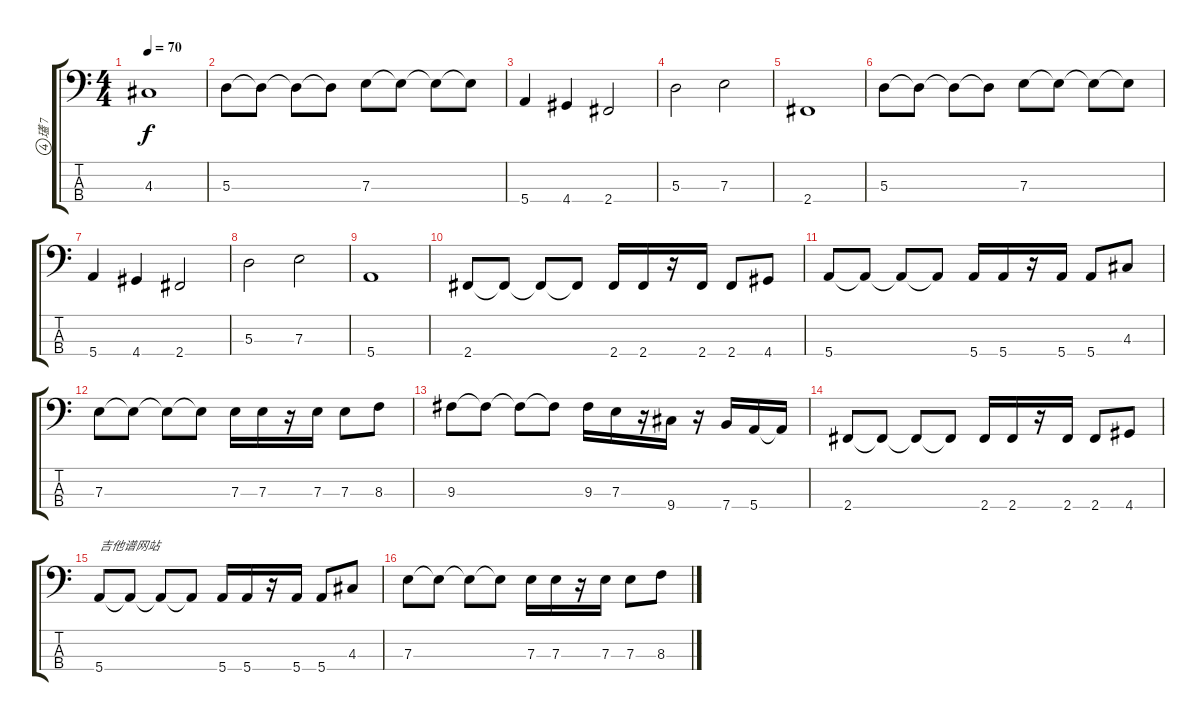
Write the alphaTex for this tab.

\track ("瓂 7" "瓂 7") {instrument electricbassfinger}
\staff {score tabs}
\tuning (G2 D2 A1 E1) {hide}
\ts (4 4)
\tempo 70
\clef f4
\ks c
4.3.1{dy f} |
5.3.8 5.3{t}.8 5.3{t}.8 5.3{t}.8 7.3.8 7.3{t}.8 7.3{t}.8 7.3{t}.8 |
5.4.4 4.4.4 2.4.2 |
5.3.2 7.3.2 |
2.4.1 |
5.3.8 5.3{t}.8 5.3{t}.8 5.3{t}.8 7.3.8 7.3{t}.8 7.3{t}.8 7.3{t}.8 |
5.4.4 4.4.4 2.4.2 |
5.3.2 7.3.2 |
5.4.1 |
2.4.8 2.4{t}.8 2.4{t}.8 2.4{t}.8 2.4.16 2.4.16 r.16 2.4.16 2.4.8 4.4.8 |
5.4.8 5.4{t}.8 5.4{t}.8 5.4{t}.8 5.4.16 5.4.16 r.16 5.4.16 5.4.8 4.3.8 |
7.3.8 7.3{t}.8 7.3{t}.8 7.3{t}.8 7.3.16 7.3.16 r.16 7.3.16 7.3.8 8.3.8 |
9.3.8 9.3{t}.8 9.3{t}.8 9.3{t}.8 9.3.16 7.3.16 r.16 9.4.16 r.16 7.4.16 5.4.16 5.4{t}.16 |
2.4.8 2.4{t}.8 2.4{t}.8 2.4{t}.8 2.4.16 2.4.16 r.16 2.4.16 2.4.8 4.4.8 |
5.4.8{txt "吉他谱网站"} 5.4{t}.8 5.4{t}.8 5.4{t}.8 5.4.16 5.4.16 r.16 5.4.16 5.4.8 4.3.8 |
7.3.8 7.3{t}.8 7.3{t}.8 7.3{t}.8 7.3.16 7.3.16 r.16 7.3.16 7.3.8 8.3.8
